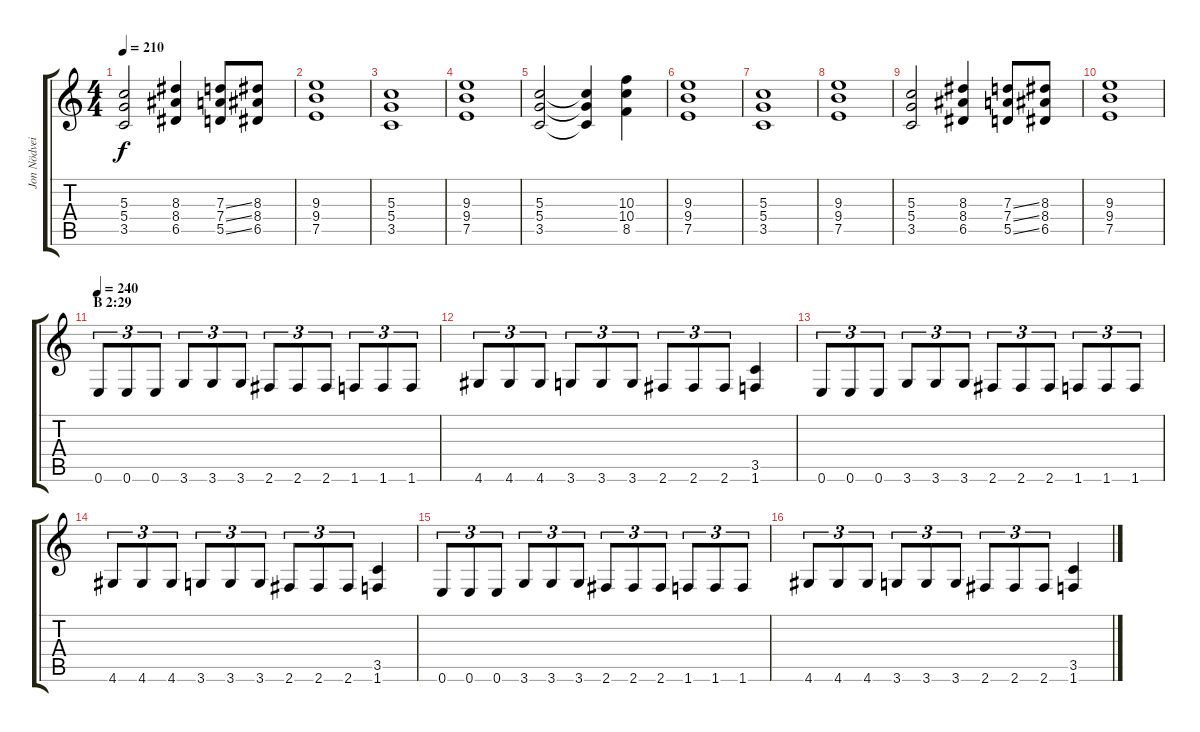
\track ("Jon Nödveidt" "Jon Nödvei") {instrument distortionguitar}
\staff {score tabs}
\tuning (E4 B3 G3 D3 A2 E2) {hide}
\ts (4 4)
\tempo 210
\clef g2
\ks c
(5.3 5.4 3.5).2{dy f} (8.3 8.4 6.5).4 (7.3{ss} 7.4{ss} 5.5{ss}).8 (8.3 8.4 6.5).8 |
(9.3 9.4 7.5).1 |
(5.3 5.4 3.5).1 |
(9.3 9.4 7.5).1 |
(5.3 5.4 3.5).2 (5.3{t} 5.4{t} 3.5{t}).4 (10.3 10.4 8.5).4 |
(9.3 9.4 7.5).1 |
(5.3 5.4 3.5).1 |
(9.3 9.4 7.5).1 |
(5.3 5.4 3.5).2 (8.3 8.4 6.5).4 (7.3{ss} 7.4{ss} 5.5{ss}).8 (8.3 8.4 6.5).8 |
(9.3 9.4 7.5).1 |
\section ("" "B 2:29")
\tempo 240
0.6.8{tu (3 2)} 0.6.8{tu (3 2)} 0.6.8{tu (3 2)} 3.6.8{tu (3 2)} 3.6.8{tu (3 2)} 3.6.8{tu (3 2)} 2.6.8{tu (3 2)} 2.6.8{tu (3 2)} 2.6.8{tu (3 2)} 1.6.8{tu (3 2)} 1.6.8{tu (3 2)} 1.6.8{tu (3 2)} |
4.6.8{tu (3 2)} 4.6.8{tu (3 2)} 4.6.8{tu (3 2)} 3.6.8{tu (3 2)} 3.6.8{tu (3 2)} 3.6.8{tu (3 2)} 2.6.8{tu (3 2)} 2.6.8{tu (3 2)} 2.6.8{tu (3 2)} (3.5 1.6).4 |
0.6.8{tu (3 2)} 0.6.8{tu (3 2)} 0.6.8{tu (3 2)} 3.6.8{tu (3 2)} 3.6.8{tu (3 2)} 3.6.8{tu (3 2)} 2.6.8{tu (3 2)} 2.6.8{tu (3 2)} 2.6.8{tu (3 2)} 1.6.8{tu (3 2)} 1.6.8{tu (3 2)} 1.6.8{tu (3 2)} |
4.6.8{tu (3 2)} 4.6.8{tu (3 2)} 4.6.8{tu (3 2)} 3.6.8{tu (3 2)} 3.6.8{tu (3 2)} 3.6.8{tu (3 2)} 2.6.8{tu (3 2)} 2.6.8{tu (3 2)} 2.6.8{tu (3 2)} (3.5 1.6).4 |
0.6.8{tu (3 2)} 0.6.8{tu (3 2)} 0.6.8{tu (3 2)} 3.6.8{tu (3 2)} 3.6.8{tu (3 2)} 3.6.8{tu (3 2)} 2.6.8{tu (3 2)} 2.6.8{tu (3 2)} 2.6.8{tu (3 2)} 1.6.8{tu (3 2)} 1.6.8{tu (3 2)} 1.6.8{tu (3 2)} |
4.6.8{tu (3 2)} 4.6.8{tu (3 2)} 4.6.8{tu (3 2)} 3.6.8{tu (3 2)} 3.6.8{tu (3 2)} 3.6.8{tu (3 2)} 2.6.8{tu (3 2)} 2.6.8{tu (3 2)} 2.6.8{tu (3 2)} (3.5 1.6).4
